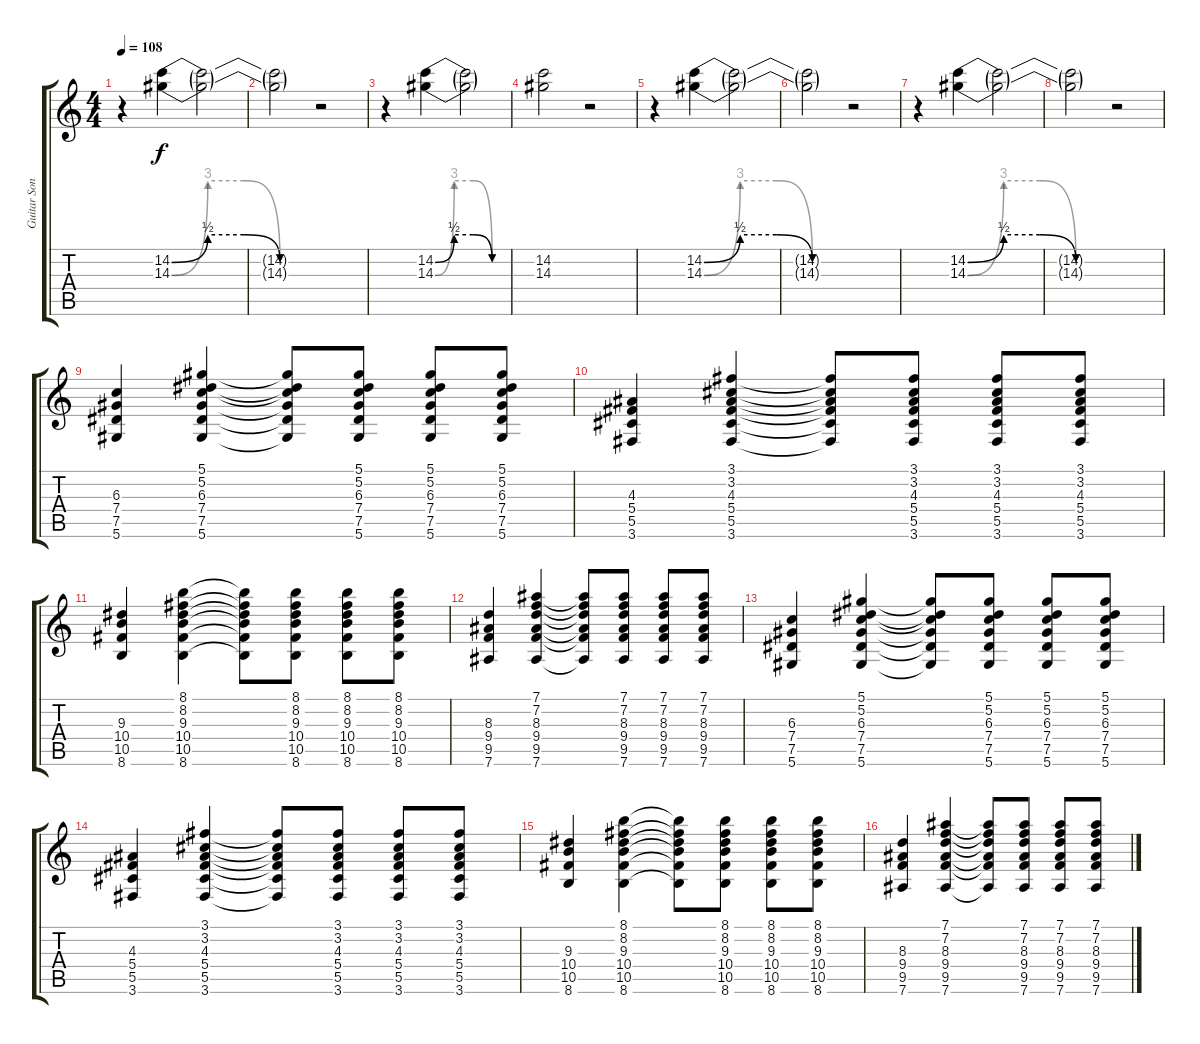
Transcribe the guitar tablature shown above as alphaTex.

\track ("Guitar Son clair" "Guitar Son") {instrument electricguitarclean}
\staff {score tabs}
\tuning (Eb4 Bb3 Gb3 Db3 Ab2 Eb2) {hide}
\ts (4 4)
\tempo 108
\clef g2
\ks c
r.4{dy f} (14.2{be (custom 0 0 15 2 30 2 45 0 60 0)} 14.3{be (custom 0 0 15 12 30 12 45 0 60 0)}).4 (14.2{t} 14.3{t}).2 |
(14.2{t} 14.3{t}).2 r.2 |
r.4 (14.2{be (custom 0 0 15 2 30 2 45 0 60 0)} 14.3{be (custom 0 0 15 12 30 12 45 0 60 0)}).4 (14.2{t} 14.3{t}).2 |
(14.2 14.3).2 r.2 |
r.4 (14.2{be (custom 0 0 15 2 30 2 45 0 60 0)} 14.3{be (custom 0 0 15 12 30 12 45 0 60 0)}).4 (14.2{t} 14.3{t}).2 |
(14.2{t} 14.3{t}).2 r.2 |
r.4 (14.2{be (custom 0 0 15 2 30 2 45 0 60 0)} 14.3{be (custom 0 0 15 12 30 12 45 0 60 0)}).4 (14.2{t} 14.3{t}).2 |
(14.2{t} 14.3{t}).2 r.2 |
(6.3 7.4 7.5 5.6).4 (5.1 5.2 6.3 7.4 7.5 5.6).4 (5.1{t} 5.2{t} 6.3{t} 7.4{t} 7.5{t} 5.6{t}).8 (5.1 5.2 6.3 7.4 7.5 5.6).8 (5.1 5.2 6.3 7.4 7.5 5.6).8 (5.1 5.2 6.3 7.4 7.5 5.6).8 |
(4.3 5.4 5.5 3.6).4 (3.1 3.2 4.3 5.4 5.5 3.6).4 (3.1{t} 3.2{t} 4.3{t} 5.4{t} 5.5{t} 3.6{t}).8 (3.1 3.2 4.3 5.4 5.5 3.6).8 (3.1 3.2 4.3 5.4 5.5 3.6).8 (3.1 3.2 4.3 5.4 5.5 3.6).8 |
(9.3 10.4 10.5 8.6).4 (8.1 8.2 9.3 10.4 10.5 8.6).4 (8.1{t} 8.2{t} 9.3{t} 10.4{t} 10.5{t} 8.6{t}).8 (8.1 8.2 9.3 10.4 10.5 8.6).8 (8.1 8.2 9.3 10.4 10.5 8.6).8 (8.1 8.2 9.3 10.4 10.5 8.6).8 |
(8.3 9.4 9.5 7.6).4 (7.1 7.2 8.3 9.4 9.5 7.6).4 (7.1{t} 7.2{t} 8.3{t} 9.4{t} 9.5{t} 7.6{t}).8 (7.1 7.2 8.3 9.4 9.5 7.6).8 (7.1 7.2 8.3 9.4 9.5 7.6).8 (7.1 7.2 8.3 9.4 9.5 7.6).8 |
(6.3 7.4 7.5 5.6).4 (5.1 5.2 6.3 7.4 7.5 5.6).4 (5.1{t} 5.2{t} 6.3{t} 7.4{t} 7.5{t} 5.6{t}).8 (5.1 5.2 6.3 7.4 7.5 5.6).8 (5.1 5.2 6.3 7.4 7.5 5.6).8 (5.1 5.2 6.3 7.4 7.5 5.6).8 |
(4.3 5.4 5.5 3.6).4 (3.1 3.2 4.3 5.4 5.5 3.6).4 (3.1{t} 3.2{t} 4.3{t} 5.4{t} 5.5{t} 3.6{t}).8 (3.1 3.2 4.3 5.4 5.5 3.6).8 (3.1 3.2 4.3 5.4 5.5 3.6).8 (3.1 3.2 4.3 5.4 5.5 3.6).8 |
(9.3 10.4 10.5 8.6).4 (8.1 8.2 9.3 10.4 10.5 8.6).4 (8.1{t} 8.2{t} 9.3{t} 10.4{t} 10.5{t} 8.6{t}).8 (8.1 8.2 9.3 10.4 10.5 8.6).8 (8.1 8.2 9.3 10.4 10.5 8.6).8 (8.1 8.2 9.3 10.4 10.5 8.6).8 |
(8.3 9.4 9.5 7.6).4 (7.1 7.2 8.3 9.4 9.5 7.6).4 (7.1{t} 7.2{t} 8.3{t} 9.4{t} 9.5{t} 7.6{t}).8 (7.1 7.2 8.3 9.4 9.5 7.6).8 (7.1 7.2 8.3 9.4 9.5 7.6).8 (7.1 7.2 8.3 9.4 9.5 7.6).8
